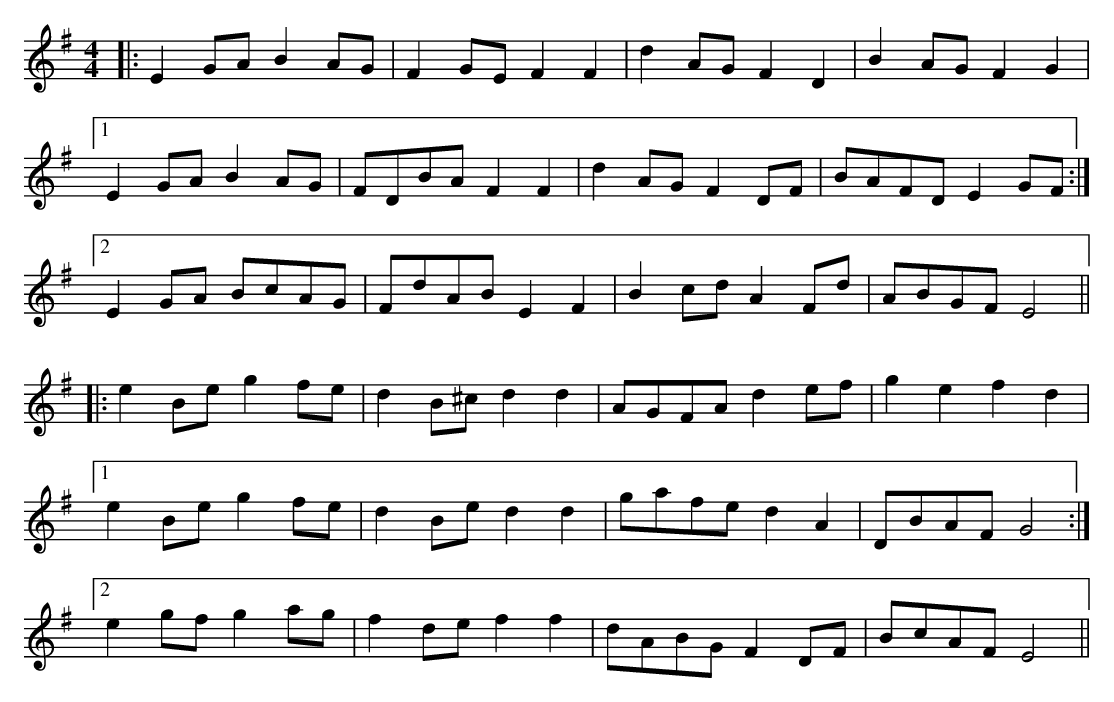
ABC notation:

X:1
M:4/4
K:Emin
|:E2 GA B2 AG|F2 GE F2 F2|d2 AG F2 D2|B2 AG F2 G2|
[1 E2 GA B2 AG|FDBA F2 F2|d2 AG F2 DF|BAFD E2 GF:|
[2 E2 GA BcAG|FdAB E2 F2|B2 cd A2 Fd|ABGF E4||
|:e2 Be g2 fe|d2 B^c d2 d2|AGFA d2 ef|g2 e2 f2 d2|
[1 e2 Be g2 fe|d2 Be d2 d2|gafe d2 A2|DBAF G4:|
[2 e2 gf g2 ag|f2 de f2 f2|dABG F2 DF|BcAF E4||
